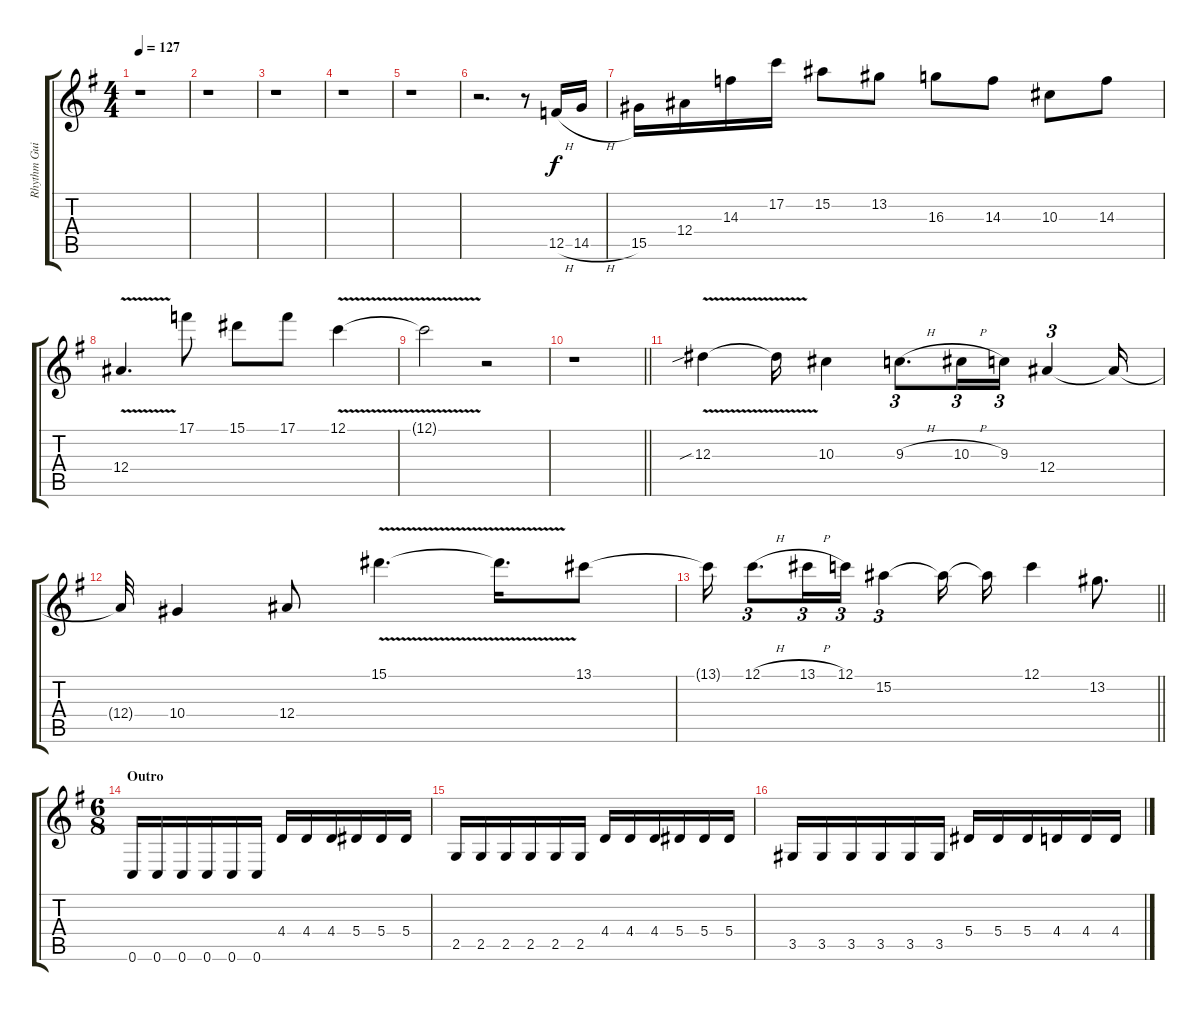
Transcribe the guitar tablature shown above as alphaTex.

\track ("Rhythm Guitar" "Rhythm Gui") {instrument overdrivenguitar}
\staff {score tabs}
\tuning (C4 G3 Eb3 Bb2 F2 C2) {hide}
\ts (4 4)
\tempo 127
\clef g2
\ks g
r.1{dy f} |
r.1 |
r.1 |
r.1 |
r.1 |
r.2{d} r.8 12.5{h}.16 14.5{h}.16 |
15.5.16 12.4.16 14.3.16 17.2.16 15.2.8 13.2.8 16.3.8 14.3.8 10.3.8 14.3.8 |
12.4{v}.4{d} 17.1.8 15.1.8 17.1.8 12.1{v}.4 |
12.1{t}.2 r.2 |
\barLineRight lightlight
r.1 |
12.3{v sib}.4 12.3{t}.16 10.3.4 9.3{h}.8{d tu (3 2)} 10.3{h}.16{tu (3 2)} 9.3.16{tu (3 2)} 12.4.4{tu (3 2)} 12.4{t}.16 |
12.4{t}.32 10.4.4 12.4.8 15.1{v}.4{d} 15.1{t}.16{d} 13.1.8 |
\barLineRight lightlight
13.1{t}.16 12.1{h}.8{d tu (3 2)} 13.1{h}.16{tu (3 2)} 12.1.16{tu (3 2)} 15.2.4{tu (3 2)} 15.2{t}.16 15.2{t}.16 12.1.4 13.2.8{d} |
\ts (6 8)
\section ("" "Outro")
0.6.16 0.6.16 0.6.16 0.6.16 0.6.16 0.6.16 4.4.16 4.4.16 4.4.16 5.4.16 5.4.16 5.4.16 |
2.5.16 2.5.16 2.5.16 2.5.16 2.5.16 2.5.16 4.4.16 4.4.16 4.4.16 5.4.16 5.4.16 5.4.16 |
3.5.16 3.5.16 3.5.16 3.5.16 3.5.16 3.5.16 5.4.16 5.4.16 5.4.16 4.4.16 4.4.16 4.4.16
